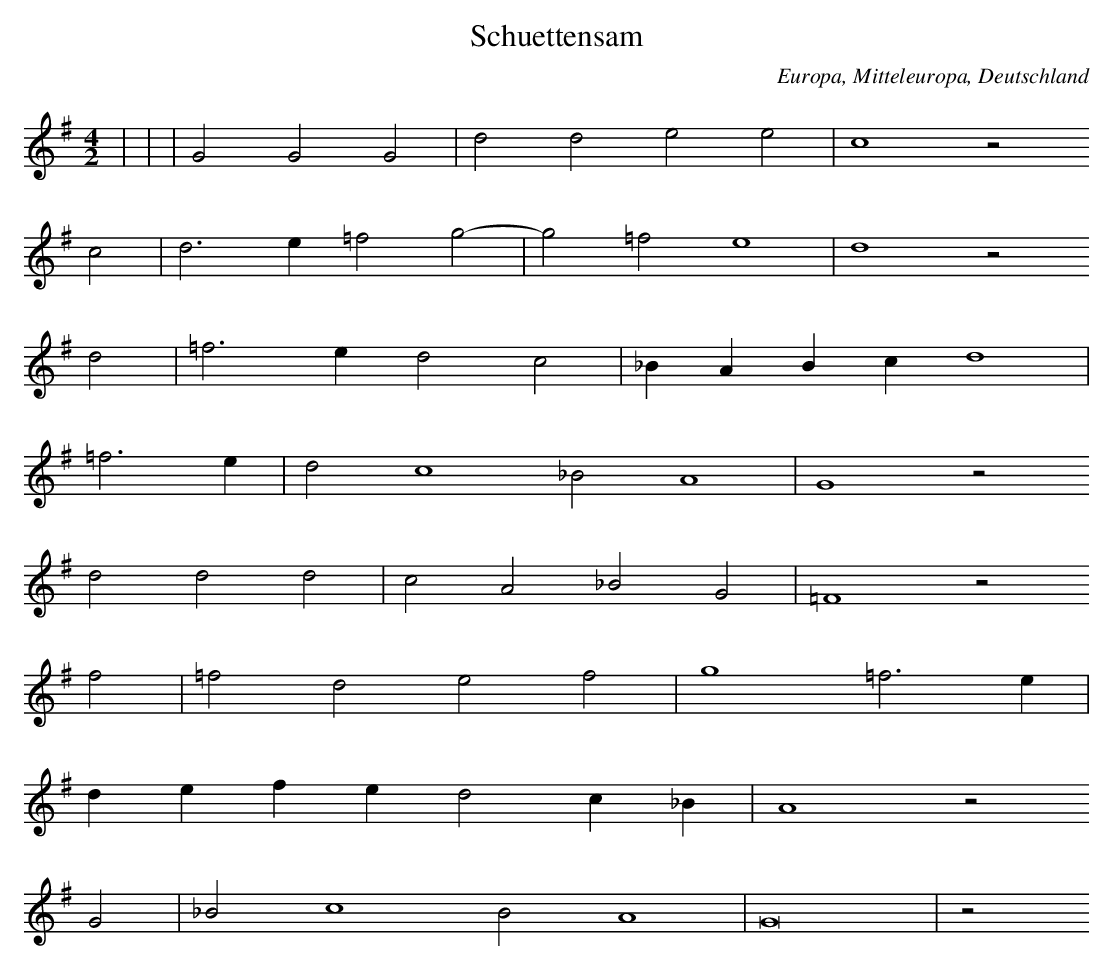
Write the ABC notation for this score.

X:1
T: Schuettensam
O: Europa, Mitteleuropa, Deutschland
M: 4/2
L: 1/4
K: G
 |  |  | G2G2G2 | d2d2e2e2 | c4z2
c2 | d3e=f2g2- | g2=f2e4 | d4z2
d2 | =f3ed2c2 | _BABcd4 |
=f3e | d2c4_B2A4 | G4z2
d2d2d2 | c2A2_B2G2 | =F4z2
f2 | =f2d2e2f2 | g4=f3e |
defed2c_B | A4z2
G2 | _B2c4B2A4 | G8 | z2
